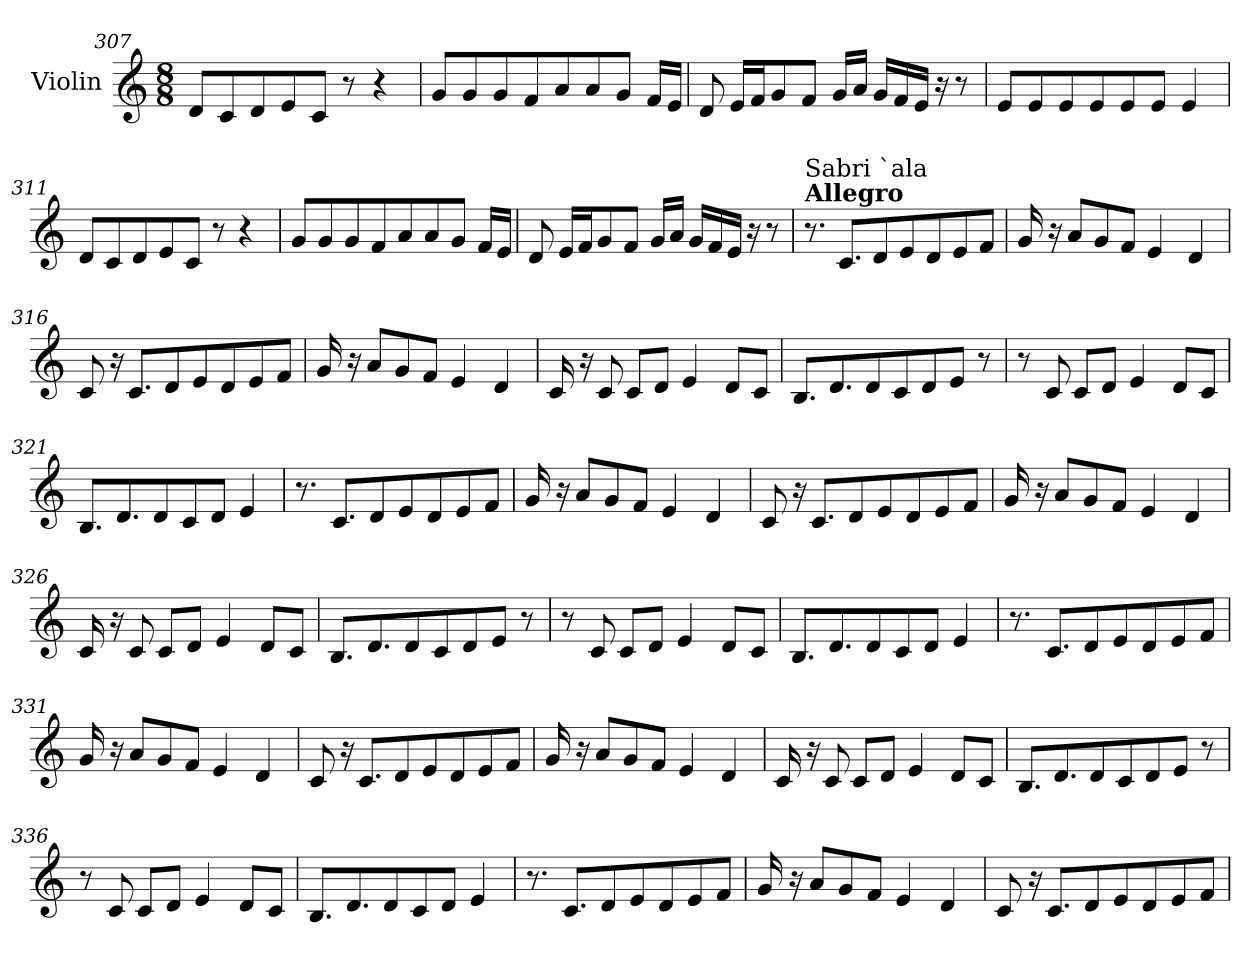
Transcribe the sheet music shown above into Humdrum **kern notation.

**kern
*part1
*staff1
*I"Violin
*clefG2
*k[]
*M8/8
=307
8d/L
8c/
8d/
8e/
8c/J
8r
4r
=308
8g/L
8g/
8g/
8f/
8a/
8a/
8g/J
16f/LL
16e/JJ
=309
8d/
16e/LL
16f/J
8g/
8f/J
16g/LL
16a/JJ
16g/LL
16f/
16e/JJ
16r
8r
!!LO:LB:g=z
=310
8e/L
8e/
8e/
8e/
8e/
8e/J
4e/
=311
8d/L
8c/
8d/
8e/
8c/J
8r
4r
=312
8g/L
8g/
8g/
8f/
8a/
8a/
8g/J
16f/LL
16e/JJ
=313
8d/
16e/LL
16f/J
8g/
8f/J
16g/LL
16a/JJ
16g/LL
16f/
16e/JJ
16r
8r
!!LO:LB:g=z
=314
*MM50
!LO:TX:a:B:t=Allegro
!LO:TX:a:t=Sabri `ala
8.r
8.c/L
8d/
8e/
8d/
8e/
8f/J
=315
16g/
16r
8a/L
8g/
8f/J
4e/
4d/
=316
8c/
16r
8.c/L
8d/
8e/
8d/
8e/
8f/J
=317
16g/
16r
8a/L
8g/
8f/J
4e/
4d/
!!LO:LB:g=z
=318
16c/
16r
8c/
8c/L
8d/J
4e/
8d/L
8c/J
=319
8.B/L
8.d/
8d/
8c/
8d/
8e/J
8r
=320
8r
8c/
8c/L
8d/J
4e/
8d/L
8c/J
=321
8.B/L
8.d/
8d/
8c/
8d/J
4e/
!!LO:LB:g=z
=322
8.r
8.c/L
8d/
8e/
8d/
8e/
8f/J
=323
16g/
16r
8a/L
8g/
8f/J
4e/
4d/
=324
8c/
16r
8.c/L
8d/
8e/
8d/
8e/
8f/J
=325
16g/
16r
8a/L
8g/
8f/J
4e/
4d/
!!LO:LB:g=z
=326
16c/
16r
8c/
8c/L
8d/J
4e/
8d/L
8c/J
=327
8.B/L
8.d/
8d/
8c/
8d/
8e/J
8r
=328
8r
8c/
8c/L
8d/J
4e/
8d/L
8c/J
=329
8.B/L
8.d/
8d/
8c/
8d/J
4e/
!!LO:LB:g=z
=330
8.r
8.c/L
8d/
8e/
8d/
8e/
8f/J
=331
16g/
16r
8a/L
8g/
8f/J
4e/
4d/
=332
8c/
16r
8.c/L
8d/
8e/
8d/
8e/
8f/J
=333
16g/
16r
8a/L
8g/
8f/J
4e/
4d/
!!LO:PB:g=z
=334
16c/
16r
8c/
8c/L
8d/J
4e/
8d/L
8c/J
=335
8.B/L
8.d/
8d/
8c/
8d/
8e/J
8r
=336
8r
8c/
8c/L
8d/J
4e/
8d/L
8c/J
=337
8.B/L
8.d/
8d/
8c/
8d/J
4e/
!!LO:LB:g=z
=338
8.r
8.c/L
8d/
8e/
8d/
8e/
8f/J
=339
16g/
16r
8a/L
8g/
8f/J
4e/
4d/
=340
8c/
16r
8.c/L
8d/
8e/
8d/
8e/
8f/J
=
*-
